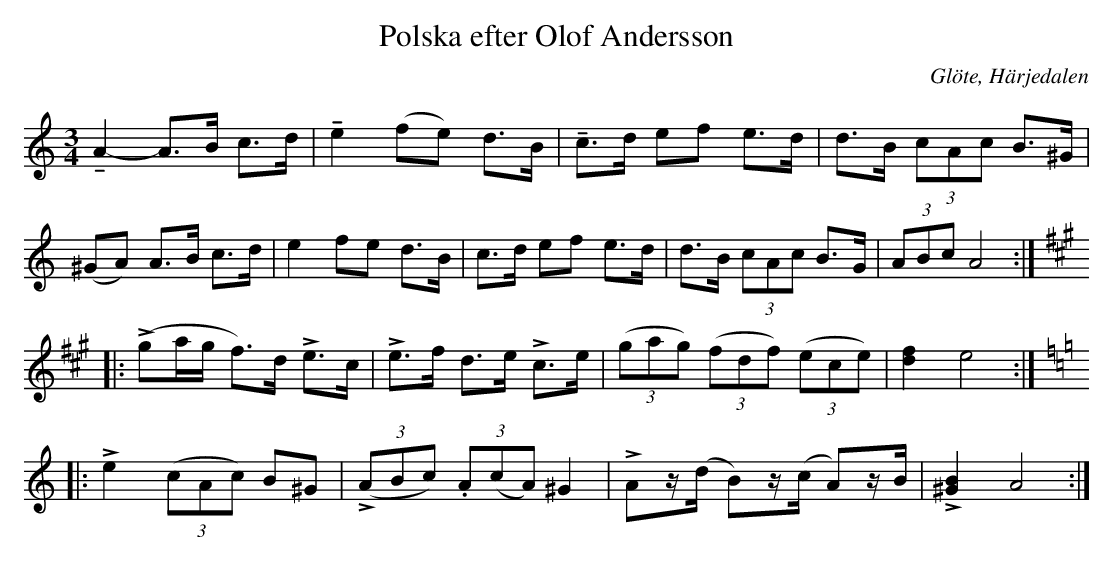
X:1
T:Polska efter Olof Andersson
O:Glöte, Härjedalen
M:3/4
L:1/8
U:K=tenuto
U:L=>
K:Am
KA2- A>B c>d | Ke2 (fe) d>B | Kc>d ef e>d | d>B (3cAc B>^G |
(^GA) A>B c>d | e2 fe d>B | c>d ef e>d | d>B (3cAc B>G | (3ABc A4 ::
K:A
(!>!ga/g/ f>)d !>!e>c | !>!e>f d>e !>!c>e | ((3gag) ((3fdf) ((3ece) | [d2f2] e4 ::
K:Am
!>!e2 ((3cAc) B^G | !>!((3ABc) (3.A(cA) ^G2 | !>!Az/(d/ B)z/(c/ A)z/B/ | !>![^G2B2] A4 :|
